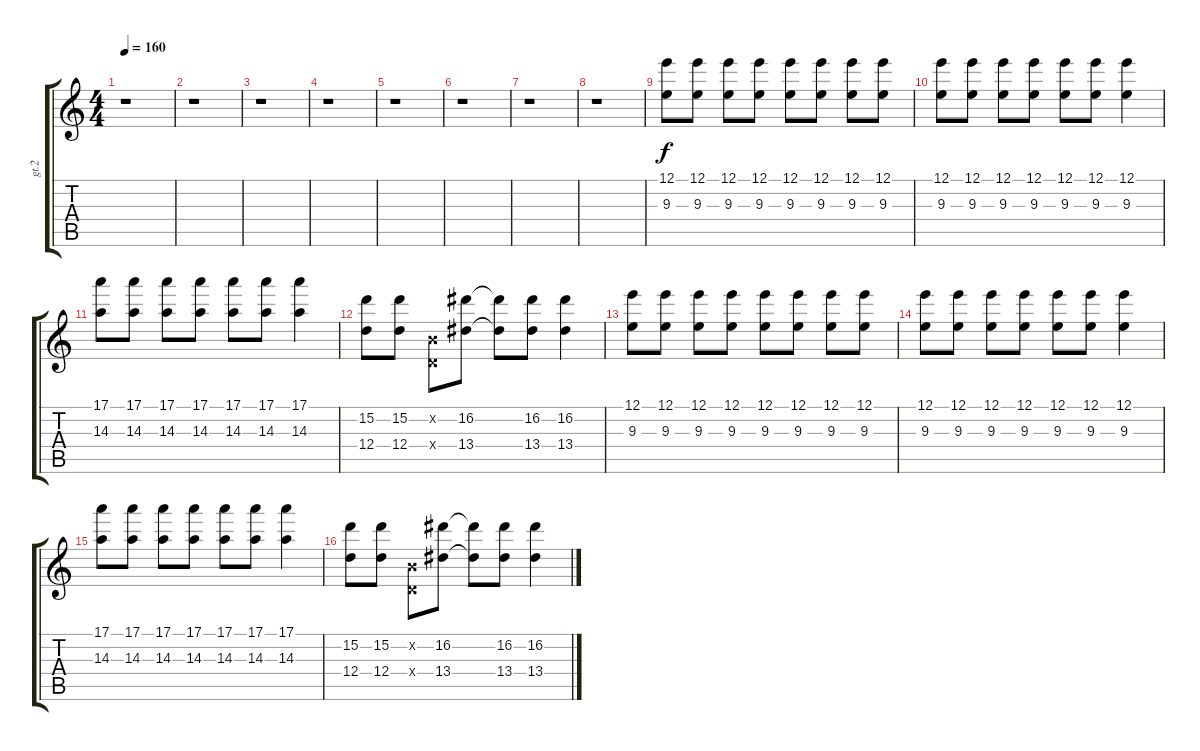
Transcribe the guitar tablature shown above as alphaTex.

\track ("gt.2" "gt.2") {instrument distortionguitar}
\staff {score tabs}
\tuning (E4 B3 G3 D3 A2 E2) {hide}
\ts (4 4)
\tempo 160
\clef g2
\ks c
r.1{dy f instrument distortionguitar} |
r.1 |
r.1 |
r.1 |
r.1 |
r.1 |
r.1 |
r.1 |
(12.1 9.3).8 (12.1 9.3).8 (12.1 9.3).8 (12.1 9.3).8 (12.1 9.3).8 (12.1 9.3).8 (12.1 9.3).8 (12.1 9.3).8 |
(12.1 9.3).8 (12.1 9.3).8 (12.1 9.3).8 (12.1 9.3).8 (12.1 9.3).8 (12.1 9.3).8 (12.1 9.3).4 |
(17.1 14.3).8 (17.1 14.3).8 (17.1 14.3).8 (17.1 14.3).8 (17.1 14.3).8 (17.1 14.3).8 (17.1 14.3).4 |
(15.2 12.4).8 (15.2 12.4).8 (0.2{x} 0.4{x}).8 (16.2 13.4).8 (16.2{t} 13.4{t}).8 (16.2 13.4).8 (16.2 13.4).4 |
(12.1 9.3).8 (12.1 9.3).8 (12.1 9.3).8 (12.1 9.3).8 (12.1 9.3).8 (12.1 9.3).8 (12.1 9.3).8 (12.1 9.3).8 |
(12.1 9.3).8 (12.1 9.3).8 (12.1 9.3).8 (12.1 9.3).8 (12.1 9.3).8 (12.1 9.3).8 (12.1 9.3).4 |
(17.1 14.3).8 (17.1 14.3).8 (17.1 14.3).8 (17.1 14.3).8 (17.1 14.3).8 (17.1 14.3).8 (17.1 14.3).4 |
(15.2 12.4).8 (15.2 12.4).8 (0.2{x} 0.4{x}).8 (16.2 13.4).8 (16.2{t} 13.4{t}).8 (16.2 13.4).8 (16.2 13.4).4
